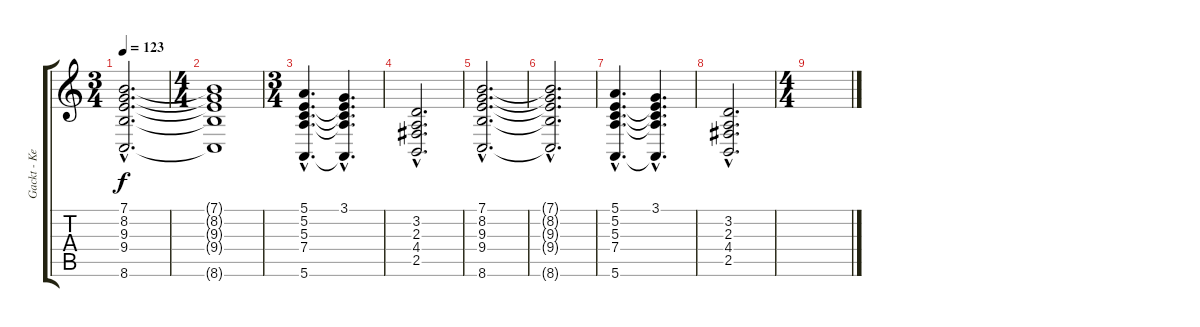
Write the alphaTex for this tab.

\track ("Gackt - Keyboard" "Gackt - Ke") {instrument stringensemble1}
\staff {score tabs}
\tuning (E4 B3 G3 D3 A2 E2) {hide}
\ts (3 4)
\tempo 123
\clef g2
\ks c
(7.1{hac} 8.2{hac} 9.3{hac} 9.4{hac} 8.6{hac}).2{d dy f} |
\ts (4 4)
(7.1{t} 8.2{t} 9.3{t} 9.4{t} 8.6{t}).1 |
\ts (3 4)
(5.1{hac} 5.2{hac} 5.3{hac} 7.4{hac} 5.6{hac}).4{d} (3.1{hac} 5.2{hac t} 5.3{hac t} 7.4{hac t} 5.6{hac t}).4{d} |
(3.2{hac} 2.3{hac} 4.4{hac} 2.5{hac}).2{d} |
(7.1{hac} 8.2{hac} 9.3{hac} 9.4{hac} 8.6{hac}).2{d} |
(7.1{hac t} 8.2{hac t} 9.3{hac t} 9.4{hac t} 8.6{hac t}).2{d} |
(5.1{hac} 5.2{hac} 5.3{hac} 7.4{hac} 5.6{hac}).4{d} (3.1{hac} 5.2{hac t} 5.3{hac t} 7.4{hac t} 5.6{hac t}).4{d} |
(3.2{hac} 2.3{hac} 4.4{hac} 2.5{hac}).2{d} |
\ts (4 4)
